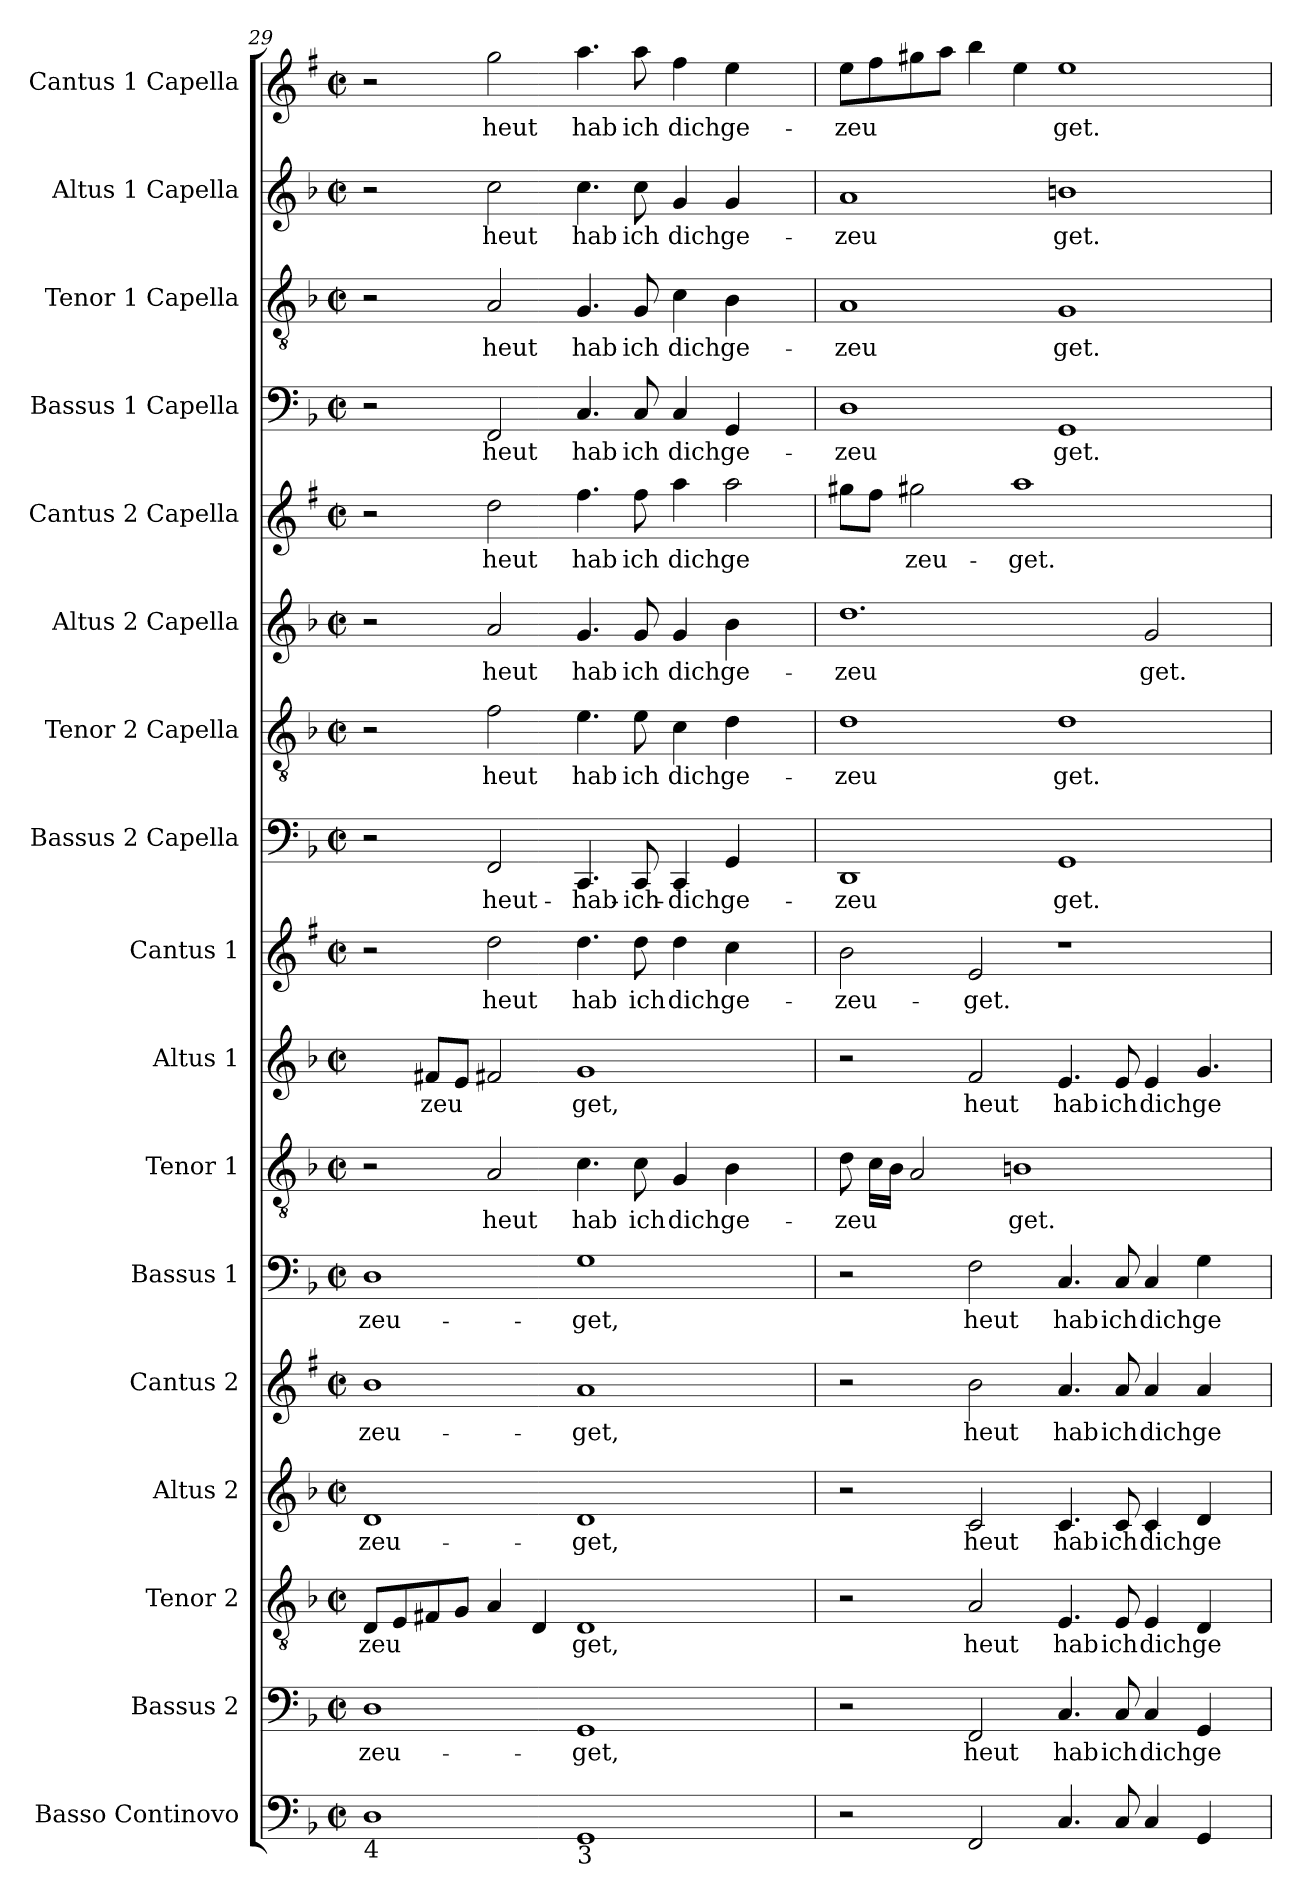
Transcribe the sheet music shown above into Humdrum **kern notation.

**kern	**kern	**text	**kern	**text	**kern	**text	**kern	**text	**kern	**text	**kern	**text	**kern	**text	**kern	**text	**kern	**text	**kern	**text	**kern	**text	**kern	**text	**kern	**text	**kern	**text	**kern	**text	**kern	**text
*part17	*part16	*part16	*part15	*part15	*part14	*part14	*part13	*part13	*part12	*part12	*part11	*part11	*part10	*part10	*part9	*part9	*part8	*part8	*part7	*part7	*part6	*part6	*part5	*part5	*part4	*part4	*part3	*part3	*part2	*part2	*part1	*part1
*staff17	*staff16	*staff16	*staff15	*staff15	*staff14	*staff14	*staff13	*staff13	*staff12	*staff12	*staff11	*staff11	*staff10	*staff10	*staff9	*staff9	*staff8	*staff8	*staff7	*staff7	*staff6	*staff6	*staff5	*staff5	*staff4	*staff4	*staff3	*staff3	*staff2	*staff2	*staff1	*staff1
*I"Basso Continovo	*I"Bassus 2	*	*I"Tenor 2	*	*I"Altus 2	*	*I"Cantus 2	*	*I"Bassus 1	*	*I"Tenor 1	*	*I"Altus 1	*	*I"Cantus 1	*	*I"Bassus 2 Capella	*	*I"Tenor 2 Capella	*	*I"Altus 2 Capella	*	*I"Cantus 2 Capella	*	*I"Bassus 1 Capella	*	*I"Tenor 1 Capella	*	*I"Altus 1 Capella	*	*I"Cantus 1 Capella	*
*I'BC	*I'B2	*	*I'T2	*	*I'A2	*	*I'C2	*	*I'B1	*	*I'T1	*	*I'A1	*	*I'C1	*	*I'B2C	*	*I'T2C	*	*I'A2C	*	*I'C2C	*	*I'B1C	*	*I'T1C	*	*I'A1C	*	*I'C1C	*
!!LO:LB:g=z
*clefF4	*clefF4	*	*clefGv2	*	*clefG2	*	*clefG2	*	*clefF4	*	*clefGv2	*	*clefG2	*	*clefG2	*	*clefF4	*	*clefGv2	*	*clefG2	*	*clefG2	*	*clefF4	*	*clefGv2	*	*clefG2	*	*clefG2	*
*	*	*	*	*	*	*	*ITrd1c2	*	*	*	*	*	*	*	*ITrd1c2	*	*	*	*	*	*	*	*ITrd1c2	*	*	*	*	*	*	*	*ITrd1c2	*
*k[b-]	*k[b-]	*	*k[b-]	*	*k[b-]	*	*k[b-]	*	*k[b-]	*	*k[b-]	*	*k[b-]	*	*k[b-]	*	*k[b-]	*	*k[b-]	*	*k[b-]	*	*k[b-]	*	*k[b-]	*	*k[b-]	*	*k[b-]	*	*k[b-]	*
*F:	*F:	*	*F:	*	*F:	*	*F:	*	*F:	*	*F:	*	*F:	*	*F:	*	*F:	*	*F:	*	*F:	*	*F:	*	*F:	*	*F:	*	*F:	*	*F:	*
*M4/2	*M4/2	*	*M4/2	*	*M4/2	*	*M4/2	*	*M4/2	*	*M4/2	*	*M4/2	*	*M4/2	*	*M4/2	*	*M4/2	*	*M4/2	*	*M4/2	*	*M4/2	*	*M4/2	*	*M4/2	*	*M4/2	*
*met(c|)	*met(c|)	*	*met(c|)	*	*met(c|)	*	*met(c|)	*	*met(c|)	*	*met(c|)	*	*met(c|)	*	*met(c|)	*	*met(c|)	*	*met(c|)	*	*met(c|)	*	*met(c|)	*	*met(c|)	*	*met(c|)	*	*met(c|)	*	*met(c|)	*
=29	=29	=29	=29	=29	=29	=29	=29	=29	=29	=29	=29	=29	=29	=29	=29	=29	=29	=29	=29	=29	=29	=29	=29	=29	=29	=29	=29	=29	=29	=29	=29	=29
!LO:TX:b:t=4	!	!	!	!	!	!	!	!	!	!	!	!	!	!	!	!	!	!	!	!	!	!	!	!	!	!	!	!	!	!	!	!
!	!	!LO:LY:b	!	!LO:LY:b	!	!LO:LY:b	!	!LO:LY:b	!	!LO:LY:b	!	!	!	!	!	!	!	!	!	!	!	!	!	!	!	!	!	!	!	!	!	!
1D	1D	-zeu-	8DL	-zeu	1d	-zeu-	1a	-zeu-	1D	-zeu-	2r	.	4gyy]	.	2r	.	2r	.	2r	.	2r	.	2r	.	2r	.	2r	.	2r	.	2r	.
.	.	.	8E	.	.	.	.	.	.	.	.	.	.	.	.	.	.	.	.	.	.	.	.	.	.	.	.	.	.	.	.	.
!	!	!	!	!	!	!	!	!	!	!	!	!	!	!LO:LY:b	!	!	!	!	!	!	!	!	!	!	!	!	!	!	!	!	!	!
.	.	.	8F#X	.	.	.	.	.	.	.	.	.	8f#XL	zeu	.	.	.	.	.	.	.	.	.	.	.	.	.	.	.	.	.	.
.	.	.	8GJ	.	.	.	.	.	.	.	.	.	8eJ	.	.	.	.	.	.	.	.	.	.	.	.	.	.	.	.	.	.	.
!	!	!	!	!	!	!	!	!	!	!	!	!LO:LY:b	!	!	!	!LO:LY:b	!	!LO:LY:b	!	!LO:LY:b	!	!LO:LY:b	!	!LO:LY:b	!	!LO:LY:b	!	!LO:LY:b	!	!LO:LY:b	!	!LO:LY:b
.	.	.	4A	.	.	.	.	.	.	.	2A	heut	2f#X	.	2cc	heut	2FF	heut-	2f	heut	2a	heut	2cc	heut	2FF	heut	2A	heut	2cc	heut	2ff	heut
.	.	.	4D	.	.	.	.	.	.	.	.	.	.	.	.	.	.	.	.	.	.	.	.	.	.	.	.	.	.	.	.	.
!LO:TX:b:t=3	!	!	!	!	!	!	!	!	!	!	!	!	!	!	!	!	!	!	!	!	!	!	!	!	!	!	!	!	!	!	!	!
!	!	!LO:LY:b	!	!LO:LY:b	!	!LO:LY:b	!	!LO:LY:b	!	!LO:LY:b	!	!LO:LY:b	!	!LO:LY:b	!	!LO:LY:b	!	!LO:LY:b	!	!LO:LY:b	!	!LO:LY:b	!	!LO:LY:b	!	!LO:LY:b	!	!LO:LY:b	!	!LO:LY:b	!	!LO:LY:b
1GG	1GG	-get,	1D	get,	1d	-get,	1g	-get,	1G	-get,	4.c	hab	1g	get,	4.cc	hab	4.CC	-hab-	4.e	hab	4.g	hab	4.ee	hab	4.C	hab	4.G	hab	4.cc	hab	4.gg	hab
!	!	!	!	!	!	!	!	!	!	!	!	!LO:LY:b	!	!	!	!LO:LY:b	!	!LO:LY:b	!	!LO:LY:b	!	!LO:LY:b	!	!LO:LY:b	!	!LO:LY:b	!	!LO:LY:b	!	!LO:LY:b	!	!LO:LY:b
.	.	.	.	.	.	.	.	.	.	.	8c	ich	.	.	8cc	ich	8CC	-ich-	8e	ich	8g	ich	8ee	ich	8C	ich	8G	ich	8cc	ich	8gg	ich
!	!	!	!	!	!	!	!	!	!	!	!	!LO:LY:b	!	!	!	!LO:LY:b	!	!LO:LY:b	!	!LO:LY:b	!	!LO:LY:b	!	!LO:LY:b	!	!LO:LY:b	!	!LO:LY:b	!	!LO:LY:b	!	!LO:LY:b
.	.	.	.	.	.	.	.	.	.	.	4G	dich	.	.	4cc	dich	4CC	-dich	4c	dich	4g	dich	4gg	dich	4C	dich	4c	dich	4g	dich	4ee	dich
!	!	!	!	!	!	!	!	!	!	!	!	!LO:LY:b	!	!	!	!LO:LY:b	!	!LO:LY:b	!	!LO:LY:b	!	!LO:LY:b	!	!LO:LY:b	!	!LO:LY:b	!	!LO:LY:b	!	!LO:LY:b	!	!LO:LY:b
.	.	.	.	.	.	.	.	.	.	.	4B-	ge-	.	.	4b-	ge-	4GG	ge-	4d	ge-	4b-	ge-	2gg	ge	4GG	ge-	4B-	ge-	4g	ge-	4dd	ge-
4ryy	4ryy	.	4ryy	.	4ryy	.	4ryy	.	4ryy	.	4ryy	.	4ryy	.	4ryy	.	4ryy	.	4ryy	.	4ryy	.	.	.	4ryy	.	4ryy	.	4ryy	.	4ryy	.
=30	=30	=30	=30	=30	=30	=30	=30	=30	=30	=30	=30	=30	=30	=30	=30	=30	=30	=30	=30	=30	=30	=30	=30	=30	=30	=30	=30	=30	=30	=30	=30	=30
!	!	!	!	!	!	!	!	!	!	!	!	!LO:LY:b	!	!	!	!LO:LY:b	!	!LO:LY:b	!	!LO:LY:b	!	!LO:LY:b	!	!	!	!LO:LY:b	!	!LO:LY:b	!	!LO:LY:b	!	!LO:LY:b
2r	2r	.	2r	.	2r	.	2r	.	2r	.	8d	-zeu	2r	.	2a	-zeu-	1DD	-zeu	1d	-zeu	1.dd	-zeu	8ff#XL	.	1D	-zeu	1A	-zeu	1a	-zeu	8ddL	-zeu
.	.	.	.	.	.	.	.	.	.	.	16cLL	.	.	.	.	.	.	.	.	.	.	.	8eeJ	.	.	.	.	.	.	.	8ee	.
.	.	.	.	.	.	.	.	.	.	.	16B-JJ	.	.	.	.	.	.	.	.	.	.	.	.	.	.	.	.	.	.	.	.	.
!	!	!	!	!	!	!	!	!	!	!	!	!	!	!	!	!	!	!	!	!	!	!	!	!LO:LY:b	!	!	!	!	!	!	!	!
.	.	.	.	.	.	.	.	.	.	.	2A	.	.	.	.	.	.	.	.	.	.	.	2ff#X	zeu-	.	.	.	.	.	.	8ff#X	.
.	.	.	.	.	.	.	.	.	.	.	.	.	.	.	.	.	.	.	.	.	.	.	.	.	.	.	.	.	.	.	8ggJ	.
!	!	!LO:LY:b	!	!LO:LY:b	!	!LO:LY:b	!	!LO:LY:b	!	!LO:LY:b	!	!	!	!LO:LY:b	!	!LO:LY:b	!	!	!	!	!	!	!	!	!	!	!	!	!	!	!	!
2FF	2FF	heut	2A	heut	2c	heut	2a	heut	2F	heut	.	.	2f	heut	2d	-get.	.	.	.	.	.	.	.	.	.	.	.	.	.	.	4aa	.
!	!	!	!	!	!	!	!	!	!	!	!	!LO:LY:b	!	!	!	!	!	!	!	!	!	!	!	!LO:LY:b	!	!	!	!	!	!	!	!
.	.	.	.	.	.	.	.	.	.	.	1Bn	get.	.	.	.	.	.	.	.	.	.	.	1gg	-get.	.	.	.	.	.	.	4dd	.
!	!	!LO:LY:b	!	!LO:LY:b	!	!LO:LY:b	!	!LO:LY:b	!	!LO:LY:b	!	!	!	!LO:LY:b	!	!	!	!LO:LY:b	!	!LO:LY:b	!	!	!	!	!	!LO:LY:b	!	!LO:LY:b	!	!LO:LY:b	!	!LO:LY:b
4.C	4.C	hab	4.E	hab	4.c	hab	4.g	hab	4.C	hab	.	.	4.e	hab	1r	.	1GG	get.	1d	get.	.	.	.	.	1GG	get.	1G	get.	1bn	get.	1dd	get.
!	!	!LO:LY:b	!	!LO:LY:b	!	!LO:LY:b	!	!LO:LY:b	!	!LO:LY:b	!	!	!	!LO:LY:b	!	!	!	!	!	!	!	!	!	!	!	!	!	!	!	!	!	!
8C	8C	ich	8E	ich	8c	ich	8g	ich	8C	ich	.	.	8e	ich	.	.	.	.	.	.	.	.	.	.	.	.	.	.	.	.	.	.
!	!	!LO:LY:b	!	!LO:LY:b	!	!LO:LY:b	!	!LO:LY:b	!	!LO:LY:b	!	!	!	!LO:LY:b	!	!	!	!	!	!	!	!LO:LY:b	!	!	!	!	!	!	!	!	!	!
4C	4C	dich	4E	dich	4c	dich	4g	dich	4C	dich	.	.	4e	dich	.	.	.	.	.	.	2g	get.	.	.	.	.	.	.	.	.	.	.
!	!	!LO:LY:b	!	!LO:LY:b	!	!LO:LY:b	!	!LO:LY:b	!	!LO:LY:b	!	!	!	!LO:LY:b	!	!	!	!	!	!	!	!	!	!	!	!	!	!	!	!	!	!
4GG	4GG	ge-	4D	ge-	4d	ge-	4g	ge-	4G	ge-	4.ryy	.	4.g	ge	.	.	.	.	.	.	.	.	4.ryy	.	.	.	.	.	.	.	.	.
8ryy	8ryy	.	8ryy	.	8ryy	.	8ryy	.	8ryy	.	.	.	.	.	8ryy	.	8ryy	.	8ryy	.	8ryy	.	.	.	8ryy	.	8ryy	.	8ryy	.	8ryy	.
=	=	=	=	=	=	=	=	=	=	=	=	=	=	=	=	=	=	=	=	=	=	=	=	=	=	=	=	=	=	=	=	=
*-	*-	*-	*-	*-	*-	*-	*-	*-	*-	*-	*-	*-	*-	*-	*-	*-	*-	*-	*-	*-	*-	*-	*-	*-	*-	*-	*-	*-	*-	*-	*-	*-
